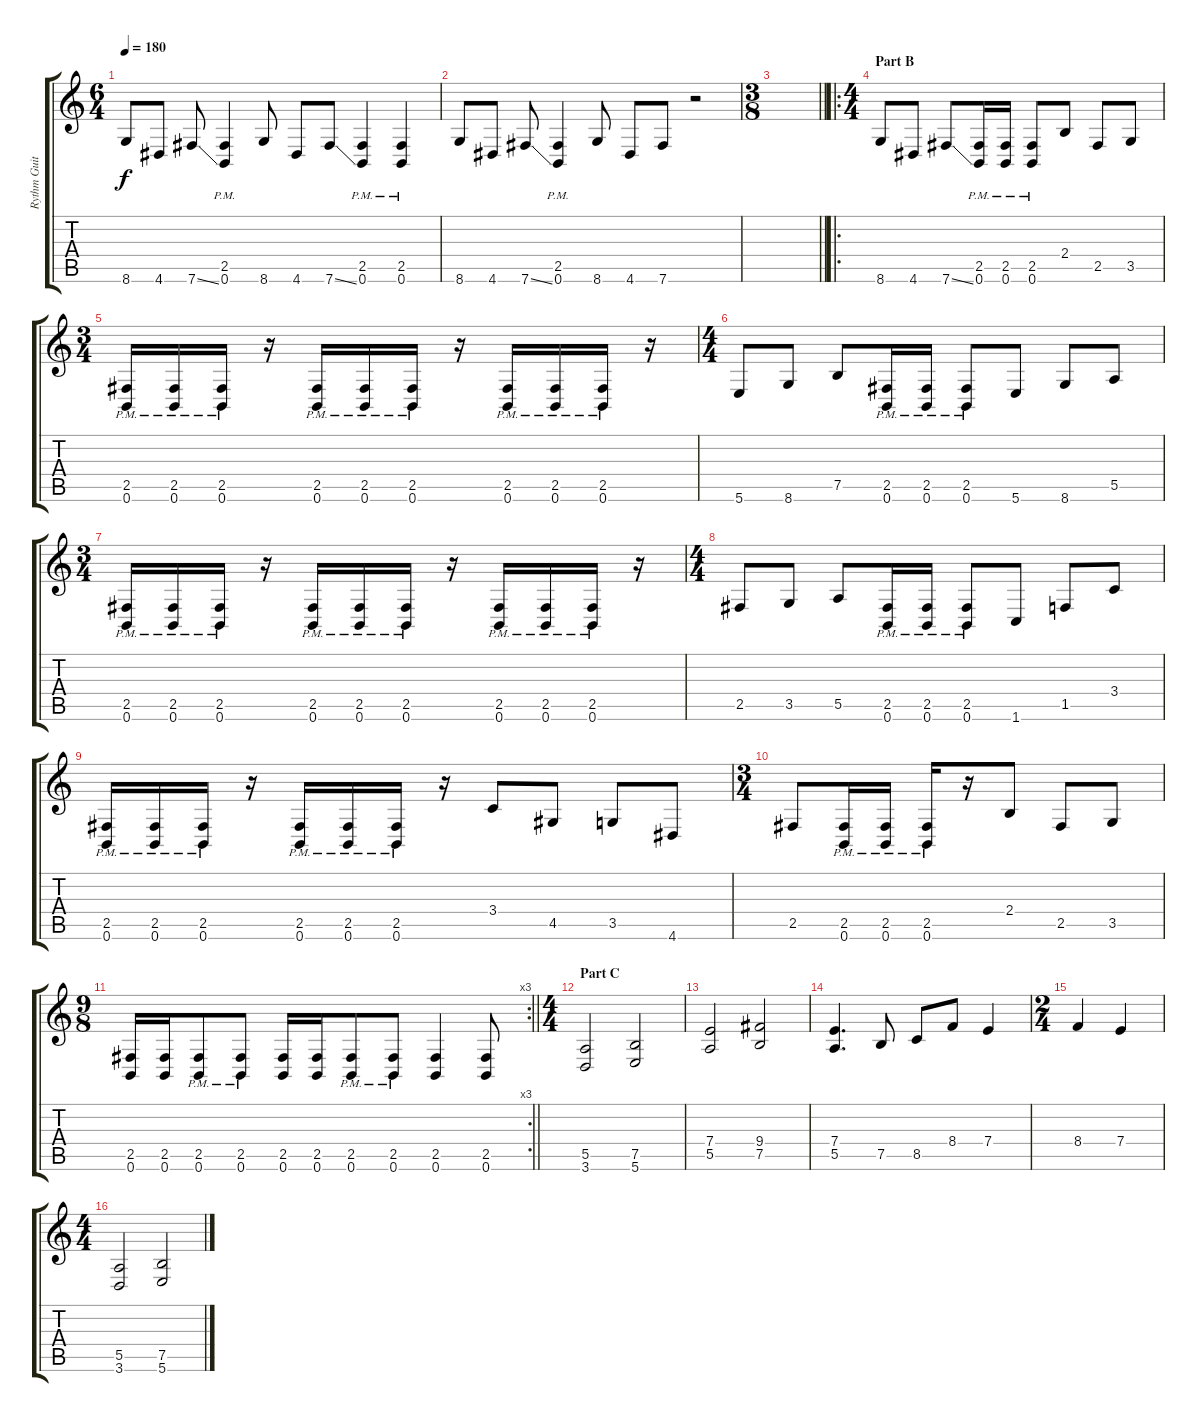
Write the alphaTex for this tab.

\track ("Rythm Guitar" "Rythm Guit") {instrument distortionguitar}
\staff {score tabs}
\tuning (B3 Gb3 D3 A2 E2 B1) {hide}
\ts (6 4)
\tempo 180
\clef g2
\ks c
8.6.8{dy f} 4.6.8 7.6{ss}.8 (2.5{pm} 0.6{pm}).4 8.6.8 4.6.8 7.6{ss}.8 (2.5{pm} 0.6{pm}).4 (2.5{pm} 0.6{pm}).4 |
8.6.8 4.6.8 7.6{ss}.8 (2.5{pm} 0.6{pm}).4 8.6.8 4.6.8 7.6.8 r.2 |
\ts (3 8)
\barLineRight lightlight
|
\ro
\ts (4 4)
\section ("" "Part B")
8.6.8 4.6.8 7.6{ss}.8 (2.5{pm} 0.6{pm}).16 (2.5{pm} 0.6{pm}).16 (2.5{pm} 0.6{pm}).8 2.4.8 2.5.8 3.5.8 |
\ts (3 4)
(2.5{pm} 0.6{pm}).16 (2.5{pm} 0.6{pm}).16 (2.5{pm} 0.6{pm}).16 r.16 (2.5{pm} 0.6{pm}).16 (2.5{pm} 0.6{pm}).16 (2.5{pm} 0.6{pm}).16 r.16 (2.5{pm} 0.6{pm}).16 (2.5{pm} 0.6{pm}).16 (2.5{pm} 0.6{pm}).16 r.16 |
\ts (4 4)
5.6.8 8.6.8 7.5.8 (2.5{pm} 0.6{pm}).16 (2.5{pm} 0.6{pm}).16 (2.5{pm} 0.6{pm}).8 5.6.8 8.6.8 5.5.8 |
\ts (3 4)
(2.5{pm} 0.6{pm}).16 (2.5{pm} 0.6{pm}).16 (2.5{pm} 0.6{pm}).16 r.16 (2.5{pm} 0.6{pm}).16 (2.5{pm} 0.6{pm}).16 (2.5{pm} 0.6{pm}).16 r.16 (2.5{pm} 0.6{pm}).16 (2.5{pm} 0.6{pm}).16 (2.5{pm} 0.6{pm}).16 r.16 |
\ts (4 4)
2.5.8 3.5.8 5.5.8 (2.5{pm} 0.6{pm}).16 (2.5{pm} 0.6{pm}).16 (2.5{pm} 0.6{pm}).8 1.6.8 1.5.8 3.4.8 |
(2.5{pm} 0.6{pm}).16 (2.5{pm} 0.6{pm}).16 (2.5{pm} 0.6{pm}).16 r.16 (2.5{pm} 0.6{pm}).16 (2.5{pm} 0.6{pm}).16 (2.5{pm} 0.6{pm}).16 r.16 3.4.8 4.5.8 3.5.8 4.6.8 |
\ts (3 4)
2.5.8 (2.5{pm} 0.6{pm}).16 (2.5{pm} 0.6{pm}).16 (2.5{pm} 0.6{pm}).16 r.16 2.4.8 2.5.8 3.5.8 |
\rc 3
\ts (9 8)
\barLineRight lightlight
(2.5 0.6).16 (2.5 0.6).16 (2.5{pm} 0.6{pm}).8 (2.5{pm} 0.6{pm}).8 (2.5 0.6).16 (2.5 0.6).16 (2.5{pm} 0.6{pm}).8 (2.5{pm} 0.6{pm}).8 (2.5 0.6).4 (2.5 0.6).8 |
\ts (4 4)
\section ("" "Part C")
(5.5 3.6).2 (7.5 5.6).2 |
(7.4 5.5).2 (9.4 7.5).2 |
(7.4 5.5).4{d} 7.5.8 8.5.8 8.4.8 7.4.4 |
\ts (2 4)
8.4.4 7.4.4 |
\ts (4 4)
(5.5 3.6).2 (7.5 5.6).2
